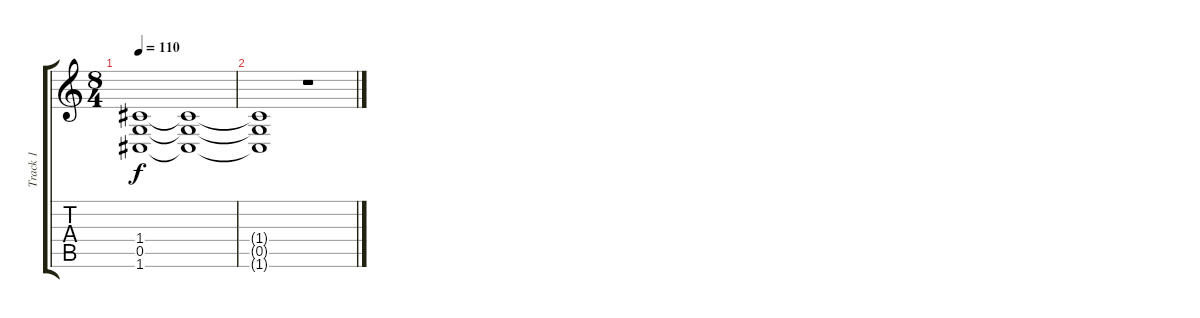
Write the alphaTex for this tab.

\track ("Track 1" "Track 1") {instrument distortionguitar}
\staff {score tabs}
\tuning (D4 A3 F3 C3 G2 C2) {hide}
\ts (8 4)
\tempo 110
\clef g2
\ks c
(1.4{t} 0.5{t} 1.6{t}).1{dy f} (1.4{t} 0.5{t} 1.6{t}).1 |
(1.4{t} 0.5{t} 1.6{t}).1 r.1
